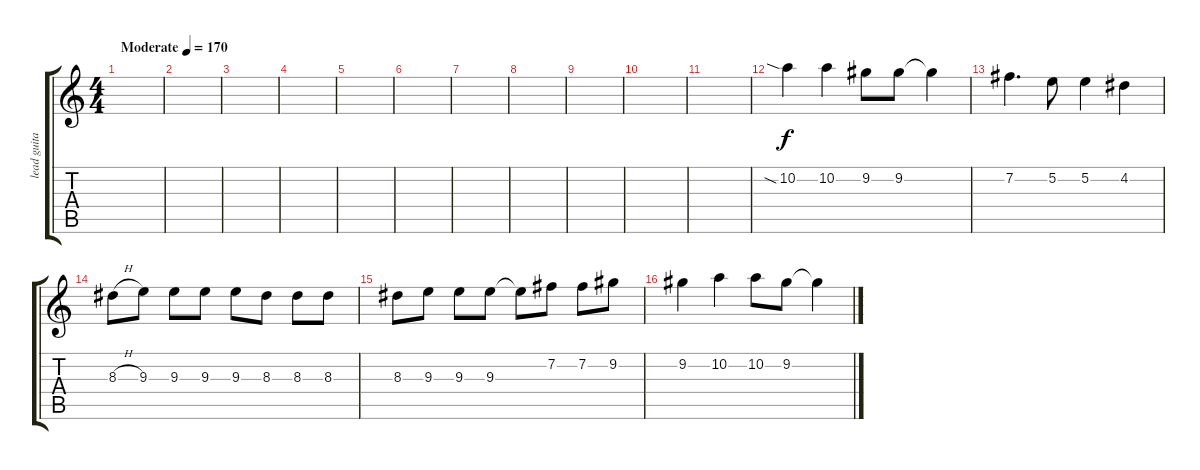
\track ("lead guitar" "lead guita") {instrument distortionguitar}
\staff {score tabs}
\tuning (E4 B3 G3 D3 A2 E2) {hide}
\ts (4 4)
\tempo (170 "Moderate")
\clef g2
\ks c
|
|
|
|
|
|
|
|
|
|
|
10.2{sia}.4 10.2.4 9.2.8 9.2.8 9.2{t}.4 |
7.2.4{d} 5.2.8 5.2.4 4.2.4 |
8.3{h}.8 9.3.8 9.3.8 9.3.8 9.3.8 8.3.8 8.3.8 8.3.8 |
8.3.8 9.3.8 9.3.8 9.3.8 9.3{t}.8 7.2.8 7.2.8 9.2.8 |
9.2.4 10.2.4 10.2.8 9.2.8 9.2{t}.4
